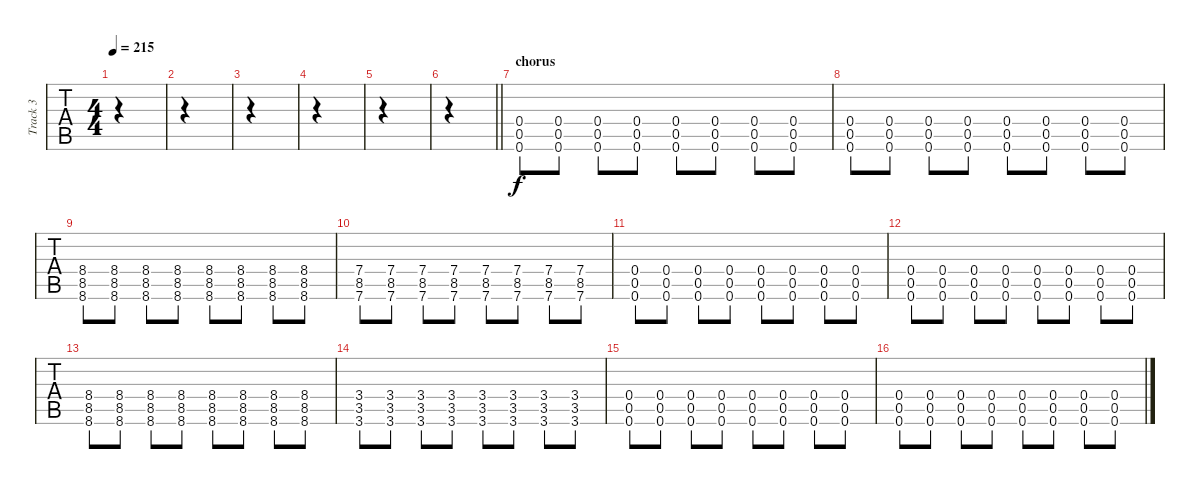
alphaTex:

\track ("Track 3" "Track 3") {instrument distortionguitar}
\staff {tabs}
\tuning (C4 G3 Eb3 Bb2 F2 Bb1) {hide}
\ts (4 4)
\tempo 215
\clef f4
\ks c
|
|
|
|
|
\barLineRight lightlight
|
\section ("" "chorus")
(0.4 0.5 0.6).8 (0.4 0.5 0.6).8 (0.4 0.5 0.6).8 (0.4 0.5 0.6).8 (0.4 0.5 0.6).8 (0.4 0.5 0.6).8 (0.4 0.5 0.6).8 (0.4 0.5 0.6).8 |
(0.4 0.5 0.6).8 (0.4 0.5 0.6).8 (0.4 0.5 0.6).8 (0.4 0.5 0.6).8 (0.4 0.5 0.6).8 (0.4 0.5 0.6).8 (0.4 0.5 0.6).8 (0.4 0.5 0.6).8 |
(8.4 8.5 8.6).8 (8.4 8.5 8.6).8 (8.4 8.5 8.6).8 (8.4 8.5 8.6).8 (8.4 8.5 8.6).8 (8.4 8.5 8.6).8 (8.4 8.5 8.6).8 (8.4 8.5 8.6).8 |
(7.4 8.5 7.6).8 (7.4 8.5 7.6).8 (7.4 8.5 7.6).8 (7.4 8.5 7.6).8 (7.4 8.5 7.6).8 (7.4 8.5 7.6).8 (7.4 8.5 7.6).8 (7.4 8.5 7.6).8 |
(0.4 0.5 0.6).8 (0.4 0.5 0.6).8 (0.4 0.5 0.6).8 (0.4 0.5 0.6).8 (0.4 0.5 0.6).8 (0.4 0.5 0.6).8 (0.4 0.5 0.6).8 (0.4 0.5 0.6).8 |
(0.4 0.5 0.6).8 (0.4 0.5 0.6).8 (0.4 0.5 0.6).8 (0.4 0.5 0.6).8 (0.4 0.5 0.6).8 (0.4 0.5 0.6).8 (0.4 0.5 0.6).8 (0.4 0.5 0.6).8 |
(8.4 8.5 8.6).8 (8.4 8.5 8.6).8 (8.4 8.5 8.6).8 (8.4 8.5 8.6).8 (8.4 8.5 8.6).8 (8.4 8.5 8.6).8 (8.4 8.5 8.6).8 (8.4 8.5 8.6).8 |
(3.4 3.5 3.6).8 (3.4 3.5 3.6).8 (3.4 3.5 3.6).8 (3.4 3.5 3.6).8 (3.4 3.5 3.6).8 (3.4 3.5 3.6).8 (3.4 3.5 3.6).8 (3.4 3.5 3.6).8 |
(0.4 0.5 0.6).8 (0.4 0.5 0.6).8 (0.4 0.5 0.6).8 (0.4 0.5 0.6).8 (0.4 0.5 0.6).8 (0.4 0.5 0.6).8 (0.4 0.5 0.6).8 (0.4 0.5 0.6).8 |
(0.4 0.5 0.6).8 (0.4 0.5 0.6).8 (0.4 0.5 0.6).8 (0.4 0.5 0.6).8 (0.4 0.5 0.6).8 (0.4 0.5 0.6).8 (0.4 0.5 0.6).8 (0.4 0.5 0.6).8
